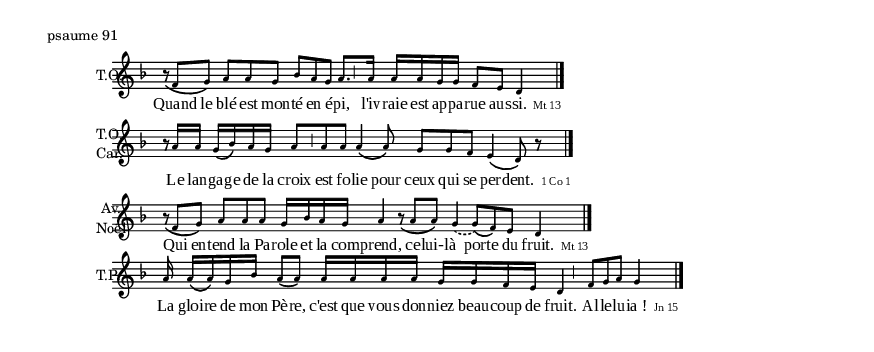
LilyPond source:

\version "2.10.0"
 \include "definitions.ly"
 \markup {psaume 91 }


\relative a' { 
	\new Staff {
		\cadenzaOn
		\key f \major
		\set Staff.instrumentName = \markup{ \center-align { T.O. } }
		
		\times 2/3 { r8_\( f[  g\)] } \times 2/3 { a[ a  g] } \times 2/3 { bes[ a  g] } a8.[
		\cesure \pespace  a16] a[ a g g] f8[ e] d4 

		
		
		\endBar
	}

	\addlyrics {
		Quand le blé est mon -- té en é -- pi, l'iv -- raie est ap -- pa -- rue aus -- si.
 		\markup { \citation #"Mt 13" } }
	
	
}
\relative a'{ 
	\new Staff {
		\cadenzaOn
		\key f \major
		\set Staff.instrumentName = \markup{ \center-align { T.O. Car. } }
		
		r8 a16[ a] g[\( bes\) a g] \times 2/3 { a8[
		\cesure a a] } \times 2/3 { a4\(  a8\) } \times 2/3 { g[ g  f] } e4\( d8\) r

		
		
		\endBar
	}

	\addlyrics {
		Le lan -- ga -- ge de la croix est fo -- lie pour ceux qui se per -- dent.
 		\markup { \citation #"1 Co 1" } }
	
	
}

\relative a' { 
	\new Staff {
		\cadenzaOn
		\key f \major
		\set Staff.instrumentName = \markup{ \center-align { Av. Noël } }
		
		\times 2/3 { r8_\( f[  g\)] } \times 2/3 { a[ a  a] } g16[ bes a g] a4 
		\pespace
		\times 2/3 { r8_\( a[ a\)] }
		\slurDashed
		g4(
		
		\times 2/3 { g8)[\( f\) e] } d4

		
		
		\endBar
	}

	\addlyrics {
		Qui en -- tend la Pa -- role et la com -- prend, ce -- lui-l -- à  por -- te du fruit.
 		\markup { \citation #"Mt 13" } }
	
	
}

\relative a' { 
	\new Staff {
		\cadenzaOn
		\key f \major
		\set Staff.instrumentName = \markup{ \center-align { T.P. } }
		
		a16 a[\( a\) g bes] a8[\( a\)] a16[ a a a] g[ g f e] d4 
		\cesureall \pespace  \times 2/3 {f8[ g a]} g4 

		
		
		\endBar
	}

	\addlyrics {
		La gloi -- re de mon Pè -- re, c'est que vous don -- niez beau -- coup de fruit. Al -- le -- lu -- "ia !"
 		\markup { \citation #"Jn 15" } }
	
	
}

